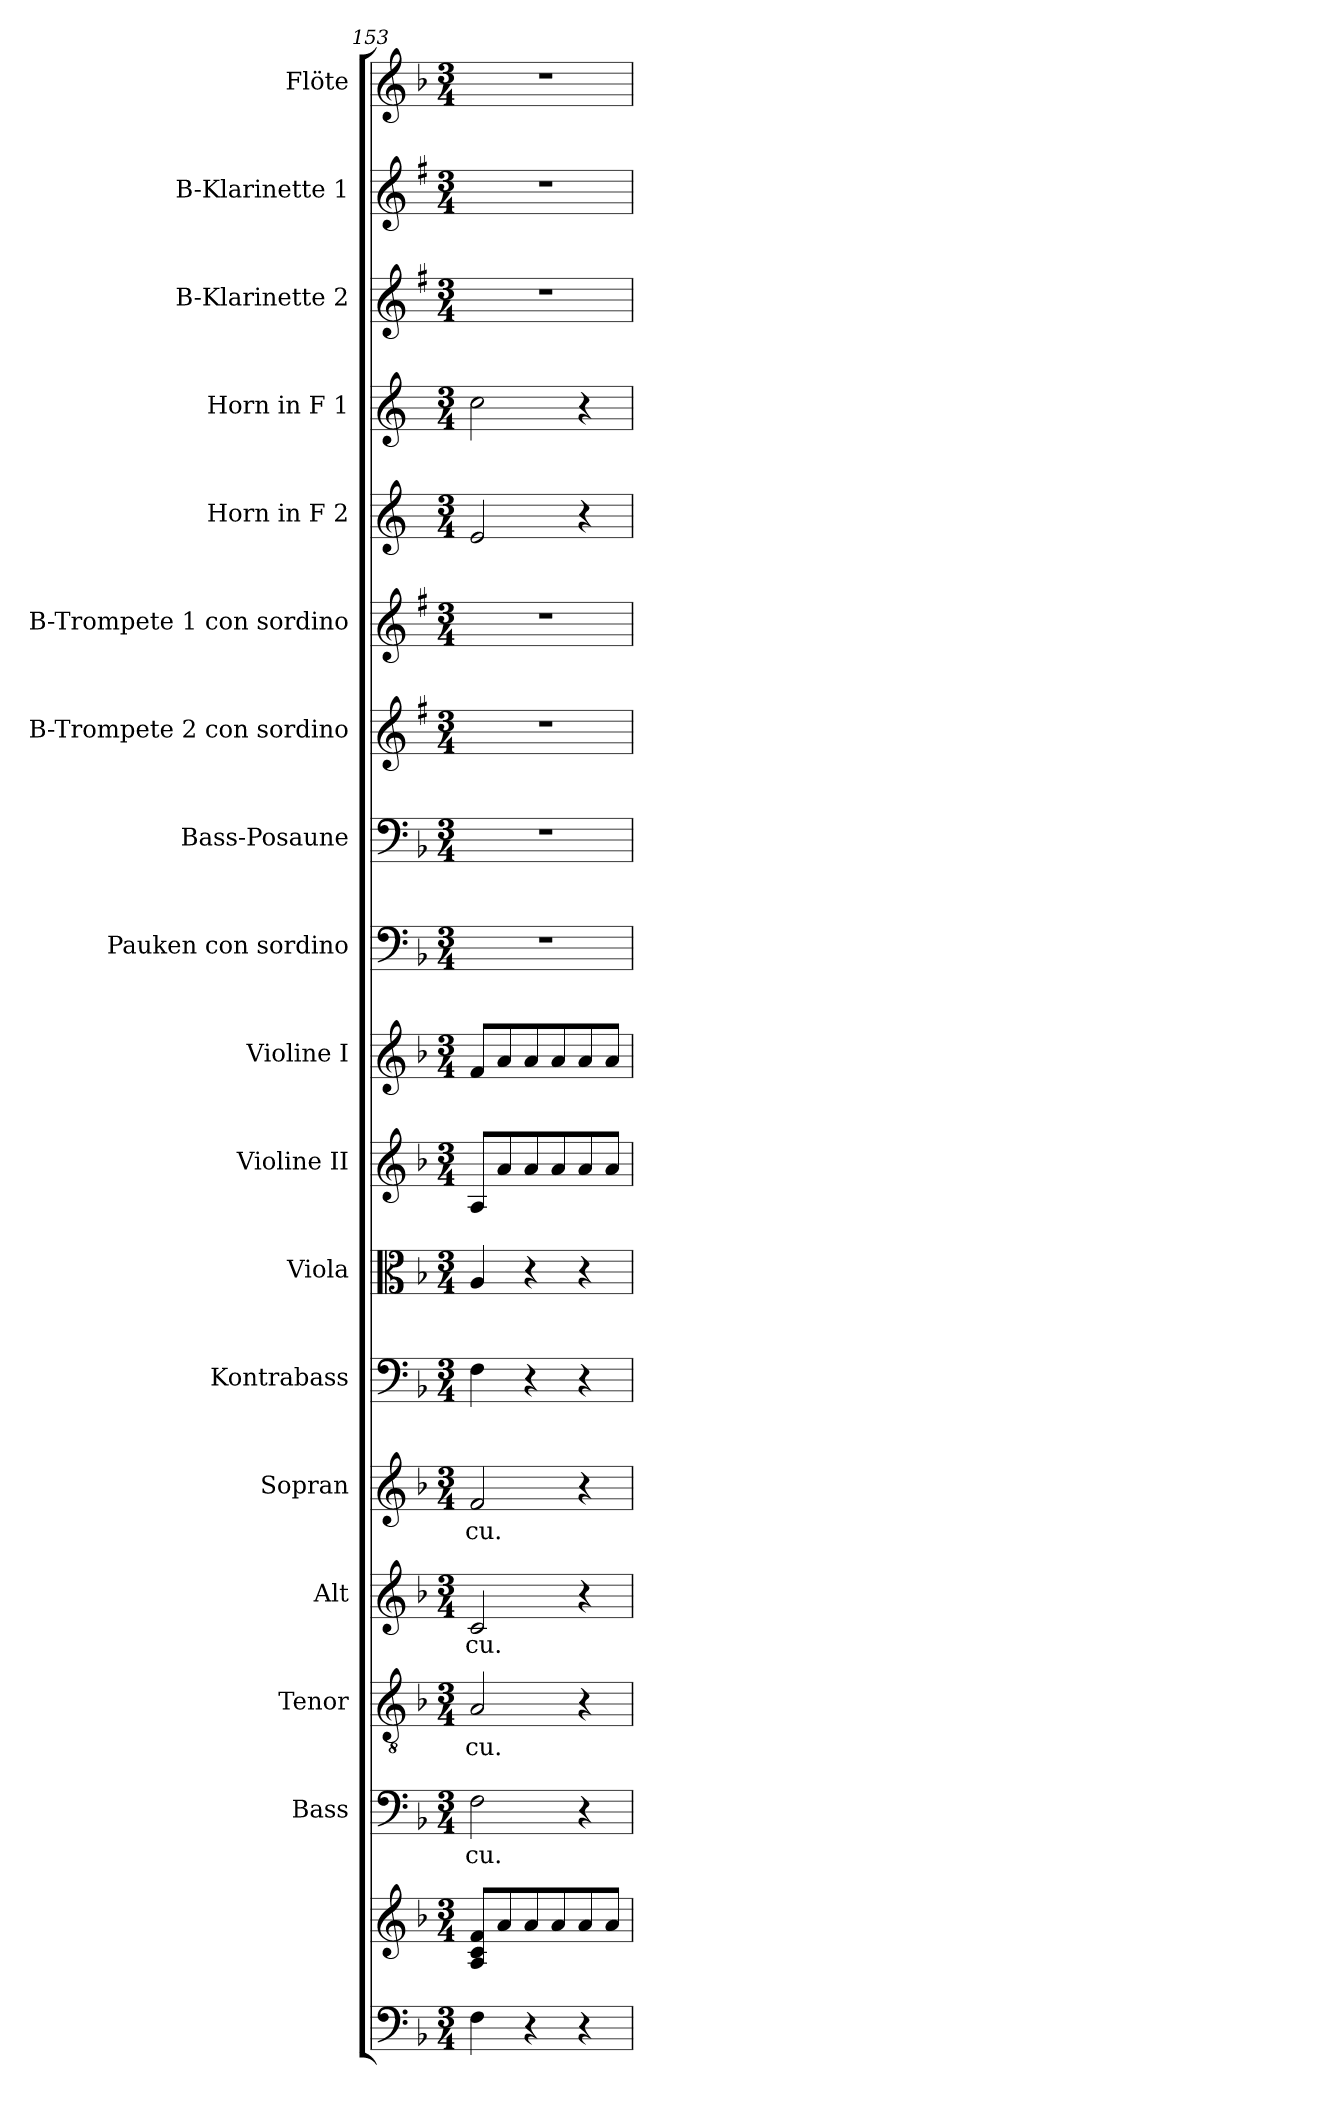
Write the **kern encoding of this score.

**kern	**kern	**kern	**text	**kern	**text	**kern	**text	**kern	**text	**kern	**kern	**kern	**kern	**kern	**kern	**kern	**kern	**kern	**kern	**kern	**kern	**kern
*part18	*part18	*part17	*part17	*part16	*part16	*part15	*part15	*part14	*part14	*part13	*part12	*part11	*part10	*part9	*part8	*part7	*part6	*part5	*part4	*part3	*part2	*part1
*staff19	*staff18	*staff17	*staff17	*staff16	*staff16	*staff15	*staff15	*staff14	*staff14	*staff13	*staff12	*staff11	*staff10	*staff9	*staff8	*staff7	*staff6	*staff5	*staff4	*staff3	*staff2	*staff1
*	*	*I"Bass	*	*I"Tenor	*	*I"Alt	*	*I"Sopran	*	*I"Kontrabass	*I"Viola	*I"Violine II	*I"Violine I	*I"Pauken con sordino	*I"Bass-Posaune	*I"B-Trompete 2 con sordino	*I"B-Trompete 1 con sordino	*I"Horn in F 2	*I"Horn in F 1	*I"B-Klarinette 2	*I"B-Klarinette 1	*I"Flöte
*	*	*I'B.	*	*I'T.	*	*I'A.	*	*I'S.	*	*I'Kb.	*I'Vla.	*I'Vl. II	*I'Vl. I	*I'Pk.	*I'B. Pos.	*I'B Trp. 2	*I'B Trp. 1	*	*	*I'B Kl. 2	*I'B Kl. 1	*I'Fl.
*clefF4	*clefG2	*clefF4	*	*clefGv2	*	*clefG2	*	*clefG2	*	*clefF4	*clefC3	*clefG2	*clefG2	*clefF4	*clefF4	*clefG2	*clefG2	*clefG2	*clefG2	*clefG2	*clefG2	*clefG2
*	*	*	*	*	*	*	*	*	*	*ITrd7c12	*	*	*	*	*	*ITrd1c2	*ITrd1c2	*ITrd4c7	*ITrd4c7	*ITrd1c2	*ITrd1c2	*
*k[b-]	*k[b-]	*k[b-]	*	*k[b-]	*	*k[b-]	*	*k[b-]	*	*k[b-]	*k[b-]	*k[b-]	*k[b-]	*k[b-]	*k[b-]	*k[b-]	*k[b-]	*k[b-]	*k[b-]	*k[b-]	*k[b-]	*k[b-]
*F:	*F:	*F:	*	*F:	*	*F:	*	*F:	*	*F:	*F:	*F:	*F:	*F:	*F:	*F:	*F:	*F:	*F:	*F:	*F:	*F:
*M3/4	*M3/4	*M3/4	*	*M3/4	*	*M3/4	*	*M3/4	*	*M3/4	*M3/4	*M3/4	*M3/4	*M3/4	*M3/4	*M3/4	*M3/4	*M3/4	*M3/4	*M3/4	*M3/4	*M3/4
=153	=153	=153	=153	=153	=153	=153	=153	=153	=153	=153	=153	=153	=153	=153	=153	=153	=153	=153	=153	=153	=153	=153
!	!	!	!LO:LY:b	!	!LO:LY:b	!	!LO:LY:b	!	!LO:LY:b	!	!	!	!	!	!	!	!	!	!	!	!	!
4F\	8A/ 8c/ 8f/L	2F\	-cu.	2A/	-cu.	2c/	-cu.	2f/	-cu.	4FF\	4A/	8A/L	8f/L	2.r	2.r	2.r	2.r	2A/	2f\	2.r	2.r	2.r
.	8a/	.	.	.	.	.	.	.	.	.	.	8a/	8a/	.	.	.	.	.	.	.	.	.
4r	8a/	.	.	.	.	.	.	.	.	4r	4r	8a/	8a/	.	.	.	.	.	.	.	.	.
.	8a/	.	.	.	.	.	.	.	.	.	.	8a/	8a/	.	.	.	.	.	.	.	.	.
4r	8a/	4r	.	4r	.	4r	.	4r	.	4r	4r	8a/	8a/	.	.	.	.	4r	4r	.	.	.
.	8a/J	.	.	.	.	.	.	.	.	.	.	8a/J	8a/J	.	.	.	.	.	.	.	.	.
=	=	=	=	=	=	=	=	=	=	=	=	=	=	=	=	=	=	=	=	=	=	=
*-	*-	*-	*-	*-	*-	*-	*-	*-	*-	*-	*-	*-	*-	*-	*-	*-	*-	*-	*-	*-	*-	*-
